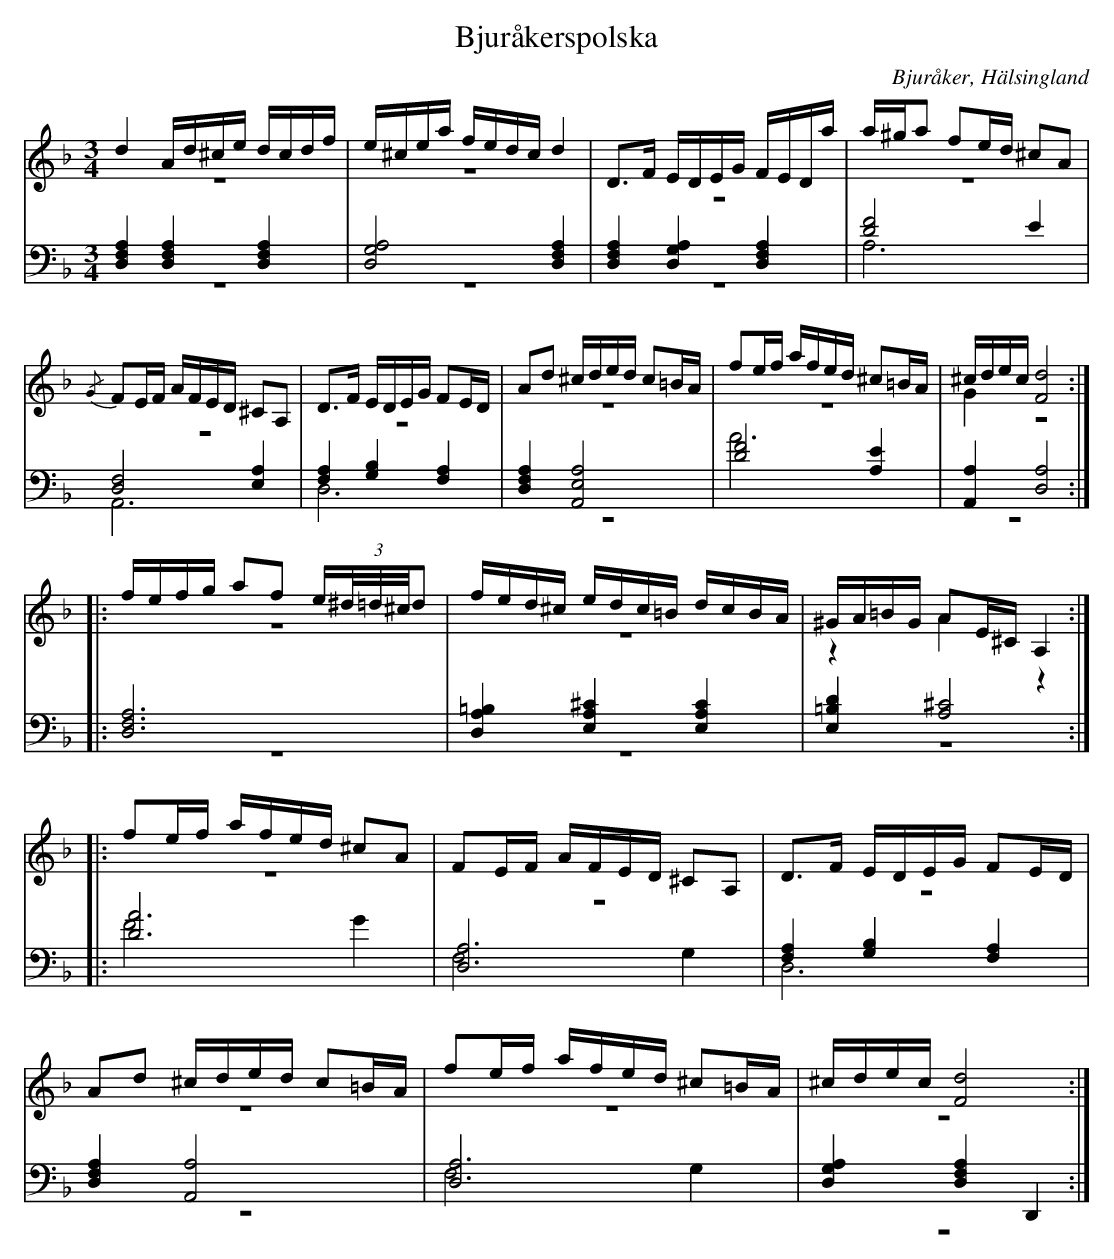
X:1
T: Bjuråkerspolska
O: Bjuråker, Hälsingland
M: 3/4
L: 1/16
K: Dm
V:1
V:2 merge
V:3
V:4 merge
V:1
d4 Ad^ce dcdf |e^cea fedc d4|D2>F2 EDEG FEDa|a^ga2 f2ed ^c2A2|
{/G}F2EF AFED ^C2A,2|D2>F2 EDEG F2ED|A2d2 ^cded c2=BA|f2ef afed ^c2=BA|^cdec [F8d8]:|
|:fefg a2f2 e(3^d/=d/^c/d2 |fed^c edc=B dcBA|^GA=BG A2E^C A,4:|
|:f2ef afed ^c2A2|F2EF AFED ^C2A,2|D2>F2 EDEG F2ED|
A2d2 ^cded c2=BA|f2ef afed ^c2=BA|^cdec [F8d8]:|
V:2
z12|z12|z12|z12|
z12|z12|z12|z12|G4 z8:|
|:z12|z12|z4 A4 z4:|
|:z12|z12|z12|
z12|z12|z12:|
V:3 clef=bass
[D,4F,4A,4] [D,4F,4A,4] [D,4F,4A,4]|[D,8G,8A,8] [D,4F,4A,4]|[D,4F,4A,4] [D,4G,4A,4] [D,4F,4A,4]|[D8F8] E4|
[D,8F,8] [E,4A,4]|[F,4A,4] [G,4B,4] [F,4A,4]|[D,4F,4A,4] [A,,8E,8A,8]|[D8F8] [A,4E4]|[A,,4A,4] [D,8A,8]:|
|:[D,12F,12A,12]|[D,4A,4=B,4] [E,4A,4^C4] [E,4A,4C4]|[E,4=B,4D4] [A,8^C8]:|
|:[D12A12]|[D,12A,12]|[F,4A,4] [G,4B,4] [F,4A,4]|
[D,4F,4A,4] [A,,8A,8]|[D,12A,12]|[D,4G,4A,4] [D,4F,4A,4] D,,4:|
V:4 clef=bass
z12|z12|z12|A,12|
A,,12|D,12|z12|A12|z12:|
|:z12|z12|z12:|
|:F8 G4|F,8 G,4|D,12|
z12|F,8 G,4|z12:|
